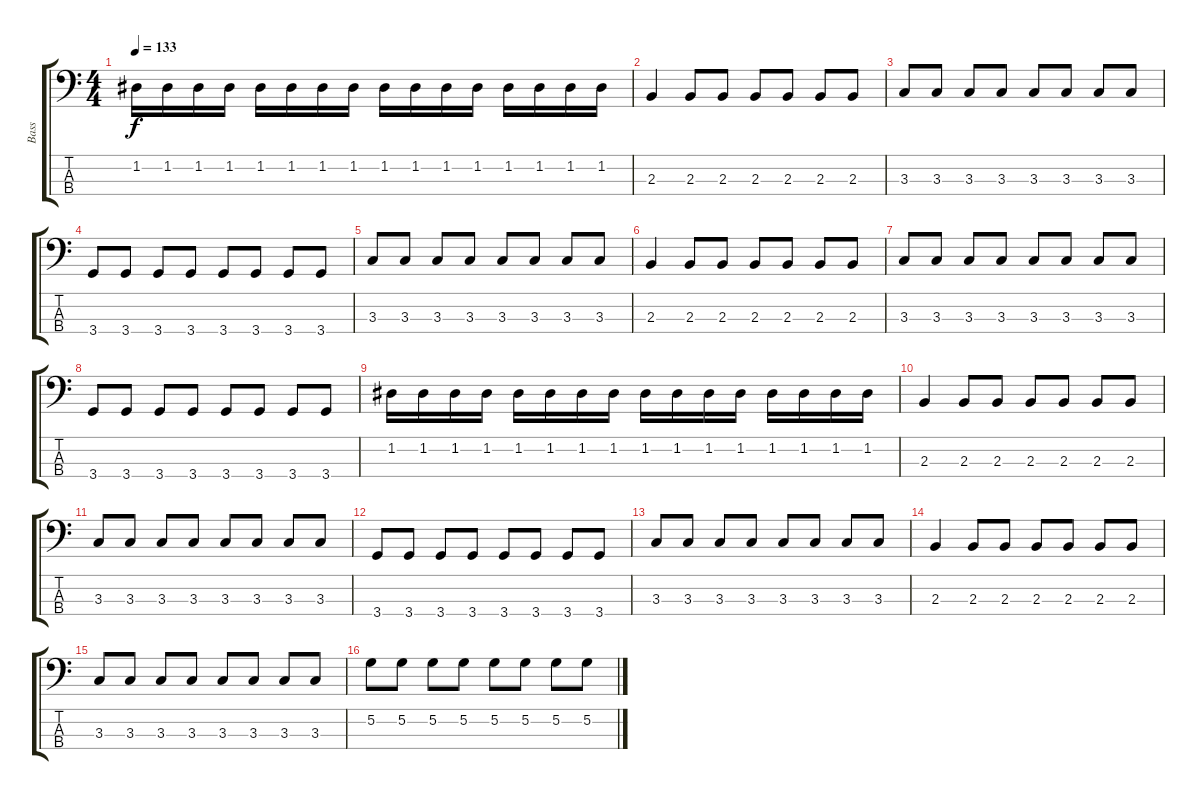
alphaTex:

\track ("Bass" "Bass") {instrument electricbassfinger}
\staff {score tabs}
\tuning (G2 D2 A1 E1) {hide}
\ts (4 4)
\tempo 133
\clef f4
\ks c
1.2.16{dy f} 1.2.16 1.2.16 1.2.16 1.2.16 1.2.16 1.2.16 1.2.16 1.2.16 1.2.16 1.2.16 1.2.16 1.2.16 1.2.16 1.2.16 1.2.16 |
2.3.4 2.3.8 2.3.8 2.3.8 2.3.8 2.3.8 2.3.8 |
3.3.8 3.3.8 3.3.8 3.3.8 3.3.8 3.3.8 3.3.8 3.3.8 |
3.4.8 3.4.8 3.4.8 3.4.8 3.4.8 3.4.8 3.4.8 3.4.8 |
3.3.8 3.3.8 3.3.8 3.3.8 3.3.8 3.3.8 3.3.8 3.3.8 |
2.3.4 2.3.8 2.3.8 2.3.8 2.3.8 2.3.8 2.3.8 |
3.3.8 3.3.8 3.3.8 3.3.8 3.3.8 3.3.8 3.3.8 3.3.8 |
3.4.8 3.4.8 3.4.8 3.4.8 3.4.8 3.4.8 3.4.8 3.4.8 |
1.2.16 1.2.16 1.2.16 1.2.16 1.2.16 1.2.16 1.2.16 1.2.16 1.2.16 1.2.16 1.2.16 1.2.16 1.2.16 1.2.16 1.2.16 1.2.16 |
2.3.4 2.3.8 2.3.8 2.3.8 2.3.8 2.3.8 2.3.8 |
3.3.8 3.3.8 3.3.8 3.3.8 3.3.8 3.3.8 3.3.8 3.3.8 |
3.4.8 3.4.8 3.4.8 3.4.8 3.4.8 3.4.8 3.4.8 3.4.8 |
3.3.8 3.3.8 3.3.8 3.3.8 3.3.8 3.3.8 3.3.8 3.3.8 |
2.3.4 2.3.8 2.3.8 2.3.8 2.3.8 2.3.8 2.3.8 |
3.3.8 3.3.8 3.3.8 3.3.8 3.3.8 3.3.8 3.3.8 3.3.8 |
5.2.8 5.2.8 5.2.8 5.2.8 5.2.8 5.2.8 5.2.8 5.2.8
